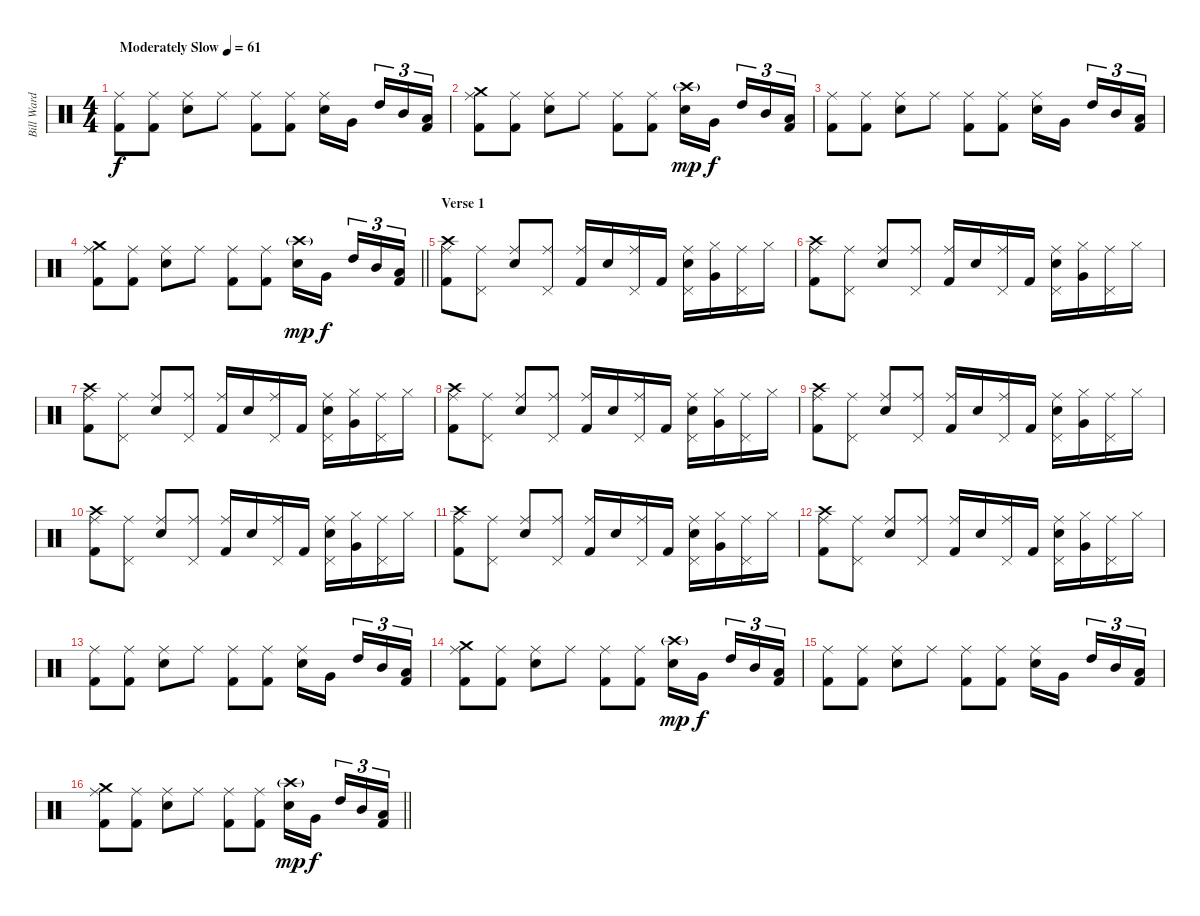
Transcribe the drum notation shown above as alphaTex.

\track ("Bill Ward" "Bill Ward") {instrument percussion}
\staff {score}
\articulation defaults
\ts (4 4)
\tempo (61 "Moderately Slow")
\clef neutral
\ks c
("Ride (middle)" "Kick (hit) 2").8{dy f} ("Ride (middle)" "Kick (hit) 2").8 ("Ride (middle)" "Snare (hit) 2").8 "Ride (middle)".8 ("Ride (middle)" "Kick (hit) 2").8 ("Ride (middle)" "Kick (hit) 2").8 ("Ride (middle)" "Snare (hit) 2").16 "Very Low Tom (hit)".16{beam splitsecondary} "High Tom (hit)".16{tu (3 2)} "Mid Tom (hit)".16{tu (3 2)} ("Low Tom (hit)" "Kick (hit) 2").16{tu (3 2)} |
("Crash medium (hit)" "Ride (middle)" "Kick (hit) 2").8 ("Ride (middle)" "Kick (hit) 2").8 ("Ride (middle)" "Snare (hit) 2").8 "Ride (middle)".8 ("Ride (middle)" "Kick (hit) 2").8 ("Ride (middle)" "Kick (hit) 2").8 ("Crash high (hit)"{g} "Snare (hit) 2").16{dy mp} "Very Low Tom (hit)".16{dy f beam splitsecondary} "High Tom (hit)".16{tu (3 2)} "Mid Tom (hit)".16{tu (3 2)} ("Low Tom (hit)" "Kick (hit) 2").16{tu (3 2)} |
("Ride (middle)" "Kick (hit) 2").8 ("Ride (middle)" "Kick (hit) 2").8 ("Ride (middle)" "Snare (hit) 2").8 "Ride (middle)".8 ("Ride (middle)" "Kick (hit) 2").8 ("Ride (middle)" "Kick (hit) 2").8 ("Ride (middle)" "Snare (hit) 2").16 "Very Low Tom (hit)".16{beam splitsecondary} "High Tom (hit)".16{tu (3 2)} "Mid Tom (hit)".16{tu (3 2)} ("Low Tom (hit)" "Kick (hit) 2").16{tu (3 2)} |
\barLineRight lightlight
("Crash medium (hit)" "Ride (middle)" "Kick (hit) 2").8 ("Ride (middle)" "Kick (hit) 2").8 ("Ride (middle)" "Snare (hit) 2").8 "Ride (middle)".8 ("Ride (middle)" "Kick (hit) 2").8 ("Ride (middle)" "Kick (hit) 2").8 ("Crash high (hit)"{g} "Snare (hit) 2").16{dy mp} "Very Low Tom (hit)".16{dy f beam splitsecondary} "High Tom (hit)".16{tu (3 2)} "Mid Tom (hit)".16{tu (3 2)} ("Low Tom (hit)" "Kick (hit) 2").16{tu (3 2)} |
\section ("" "Verse 1")
("Crash high (hit)" "Ride (middle)" "Kick (hit) 2").8 ("Pedal Hi-Hat (hit)" "Ride (middle)").8 ("Ride (middle)" "Snare (hit) 2").8 ("Pedal Hi-Hat (hit)" "Ride (middle)").8 ("Ride (middle)" "Kick (hit) 2").16 "Snare (hit) 2".16 ("Pedal Hi-Hat (hit)" "Ride (middle)").16 "Kick (hit) 2".16 ("Pedal Hi-Hat (hit)" "Ride (middle)" "Snare (hit) 2").16 ("Hi-Hat (closed)" "Very Low Tom (hit)").16 ("Pedal Hi-Hat (hit)" "Ride (middle)").16 "Hi-Hat (closed)".16 |
("Crash high (hit)" "Ride (middle)" "Kick (hit) 2").8 ("Pedal Hi-Hat (hit)" "Ride (middle)").8 ("Ride (middle)" "Snare (hit) 2").8 ("Pedal Hi-Hat (hit)" "Ride (middle)").8 ("Ride (middle)" "Kick (hit) 2").16 "Snare (hit) 2".16 ("Pedal Hi-Hat (hit)" "Ride (middle)").16 "Kick (hit) 2".16 ("Pedal Hi-Hat (hit)" "Ride (middle)" "Snare (hit) 2").16 ("Hi-Hat (closed)" "Very Low Tom (hit)").16 ("Pedal Hi-Hat (hit)" "Ride (middle)").16 "Hi-Hat (closed)".16 |
("Crash high (hit)" "Ride (middle)" "Kick (hit) 2").8 ("Pedal Hi-Hat (hit)" "Ride (middle)").8 ("Ride (middle)" "Snare (hit) 2").8 ("Pedal Hi-Hat (hit)" "Ride (middle)").8 ("Ride (middle)" "Kick (hit) 2").16 "Snare (hit) 2".16 ("Pedal Hi-Hat (hit)" "Ride (middle)").16 "Kick (hit) 2".16 ("Pedal Hi-Hat (hit)" "Ride (middle)" "Snare (hit) 2").16 ("Hi-Hat (closed)" "Very Low Tom (hit)").16 ("Pedal Hi-Hat (hit)" "Ride (middle)").16 "Hi-Hat (closed)".16 |
("Crash high (hit)" "Ride (middle)" "Kick (hit) 2").8 ("Pedal Hi-Hat (hit)" "Ride (middle)").8 ("Ride (middle)" "Snare (hit) 2").8 ("Pedal Hi-Hat (hit)" "Ride (middle)").8 ("Ride (middle)" "Kick (hit) 2").16 "Snare (hit) 2".16 ("Pedal Hi-Hat (hit)" "Ride (middle)").16 "Kick (hit) 2".16 ("Pedal Hi-Hat (hit)" "Ride (middle)" "Snare (hit) 2").16 ("Hi-Hat (closed)" "Very Low Tom (hit)").16 ("Pedal Hi-Hat (hit)" "Ride (middle)").16 "Hi-Hat (closed)".16 |
("Crash high (hit)" "Ride (middle)" "Kick (hit) 2").8 ("Pedal Hi-Hat (hit)" "Ride (middle)").8 ("Ride (middle)" "Snare (hit) 2").8 ("Pedal Hi-Hat (hit)" "Ride (middle)").8 ("Ride (middle)" "Kick (hit) 2").16 "Snare (hit) 2".16 ("Pedal Hi-Hat (hit)" "Ride (middle)").16 "Kick (hit) 2".16 ("Pedal Hi-Hat (hit)" "Ride (middle)" "Snare (hit) 2").16 ("Hi-Hat (closed)" "Very Low Tom (hit)").16 ("Pedal Hi-Hat (hit)" "Ride (middle)").16 "Hi-Hat (closed)".16 |
("Crash high (hit)" "Ride (middle)" "Kick (hit) 2").8 ("Pedal Hi-Hat (hit)" "Ride (middle)").8 ("Ride (middle)" "Snare (hit) 2").8 ("Pedal Hi-Hat (hit)" "Ride (middle)").8 ("Ride (middle)" "Kick (hit) 2").16 "Snare (hit) 2".16 ("Pedal Hi-Hat (hit)" "Ride (middle)").16 "Kick (hit) 2".16 ("Pedal Hi-Hat (hit)" "Ride (middle)" "Snare (hit) 2").16 ("Hi-Hat (closed)" "Very Low Tom (hit)").16 ("Pedal Hi-Hat (hit)" "Ride (middle)").16 "Hi-Hat (closed)".16 |
("Crash high (hit)" "Ride (middle)" "Kick (hit) 2").8 ("Pedal Hi-Hat (hit)" "Ride (middle)").8 ("Ride (middle)" "Snare (hit) 2").8 ("Pedal Hi-Hat (hit)" "Ride (middle)").8 ("Ride (middle)" "Kick (hit) 2").16 "Snare (hit) 2".16 ("Pedal Hi-Hat (hit)" "Ride (middle)").16 "Kick (hit) 2".16 ("Pedal Hi-Hat (hit)" "Ride (middle)" "Snare (hit) 2").16 ("Hi-Hat (closed)" "Very Low Tom (hit)").16 ("Pedal Hi-Hat (hit)" "Ride (middle)").16 "Hi-Hat (closed)".16 |
("Crash high (hit)" "Ride (middle)" "Kick (hit) 2").8 ("Pedal Hi-Hat (hit)" "Ride (middle)").8 ("Ride (middle)" "Snare (hit) 2").8 ("Pedal Hi-Hat (hit)" "Ride (middle)").8 ("Ride (middle)" "Kick (hit) 2").16 "Snare (hit) 2".16 ("Pedal Hi-Hat (hit)" "Ride (middle)").16 "Kick (hit) 2".16 ("Pedal Hi-Hat (hit)" "Ride (middle)" "Snare (hit) 2").16 ("Hi-Hat (closed)" "Very Low Tom (hit)").16 ("Pedal Hi-Hat (hit)" "Ride (middle)").16 "Hi-Hat (closed)".16 |
("Ride (middle)" "Kick (hit) 2").8 ("Ride (middle)" "Kick (hit) 2").8 ("Ride (middle)" "Snare (hit) 2").8 "Ride (middle)".8 ("Ride (middle)" "Kick (hit) 2").8 ("Ride (middle)" "Kick (hit) 2").8 ("Ride (middle)" "Snare (hit) 2").16 "Very Low Tom (hit)".16{beam splitsecondary} "High Tom (hit)".16{tu (3 2)} "Mid Tom (hit)".16{tu (3 2)} ("Low Tom (hit)" "Kick (hit) 2").16{tu (3 2)} |
("Crash medium (hit)" "Ride (middle)" "Kick (hit) 2").8 ("Ride (middle)" "Kick (hit) 2").8 ("Ride (middle)" "Snare (hit) 2").8 "Ride (middle)".8 ("Ride (middle)" "Kick (hit) 2").8 ("Ride (middle)" "Kick (hit) 2").8 ("Crash high (hit)"{g} "Snare (hit) 2").16{dy mp} "Very Low Tom (hit)".16{dy f beam splitsecondary} "High Tom (hit)".16{tu (3 2)} "Mid Tom (hit)".16{tu (3 2)} ("Low Tom (hit)" "Kick (hit) 2").16{tu (3 2)} |
("Ride (middle)" "Kick (hit) 2").8 ("Ride (middle)" "Kick (hit) 2").8 ("Ride (middle)" "Snare (hit) 2").8 "Ride (middle)".8 ("Ride (middle)" "Kick (hit) 2").8 ("Ride (middle)" "Kick (hit) 2").8 ("Ride (middle)" "Snare (hit) 2").16 "Very Low Tom (hit)".16{beam splitsecondary} "High Tom (hit)".16{tu (3 2)} "Mid Tom (hit)".16{tu (3 2)} ("Low Tom (hit)" "Kick (hit) 2").16{tu (3 2)} |
\barLineRight lightlight
("Crash medium (hit)" "Ride (middle)" "Kick (hit) 2").8 ("Ride (middle)" "Kick (hit) 2").8 ("Ride (middle)" "Snare (hit) 2").8 "Ride (middle)".8 ("Ride (middle)" "Kick (hit) 2").8 ("Ride (middle)" "Kick (hit) 2").8 ("Crash high (hit)"{g} "Snare (hit) 2").16{dy mp} "Very Low Tom (hit)".16{dy f beam splitsecondary} "High Tom (hit)".16{tu (3 2)} "Mid Tom (hit)".16{tu (3 2)} ("Low Tom (hit)" "Kick (hit) 2").16{tu (3 2)}
